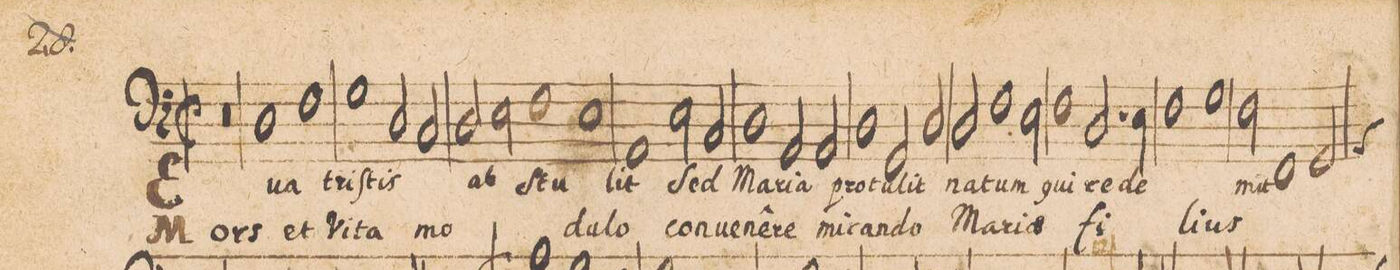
**kern	**text	**text
*I"BASSVS.	*	*
*clefF4	*	*
*k[]	*	*
*met(C|)	*	*
*M2/1	*	*
*M2/1	*	*
*met(C|)	*	*
0r	.	.
=11-	=11-	=11-
1D	E-	Mors
1F	-ua	et
=12-	=12-	=12-
1G	triſ-	Vi-
2D/	-tis	-ta
2C/	.	mo-
=13-	=13-	=13-
2D/	ab-	.
2E\	.	.
1F	-ſtu-	.
=14-	=14-	=14-
1E	.	-da-
1AA	-lit	-lo
=15-	=15-	=15-
2E\	ſed	con-
2C/	Ma-	-ue-
1D	-ri-	-ne-
=16-	=16-	=16-
2AA/	-a	-re
2AA/	pro-	mi-
1D	-tu-	-ran-
=17-	=17-	=17-
2GG/	.	.
2D/	-lit	-do
2D/	na-	Ma-
1F\	.	-ri-
=18-	=18-	=18-
2E\	-tum	-ae
1F	qui	.
=19-	=19-	=19-
2.D/	re-	fi-
4E\	-de-	.
1F	.	.
=20-	=20-	=20-
1G	.	-li-
2F\	-mit	-us
1FF/	.	.
=21-	=21-	=21-
*custos:AA	*	*
2GG/	.	.
*-	*-	*-
